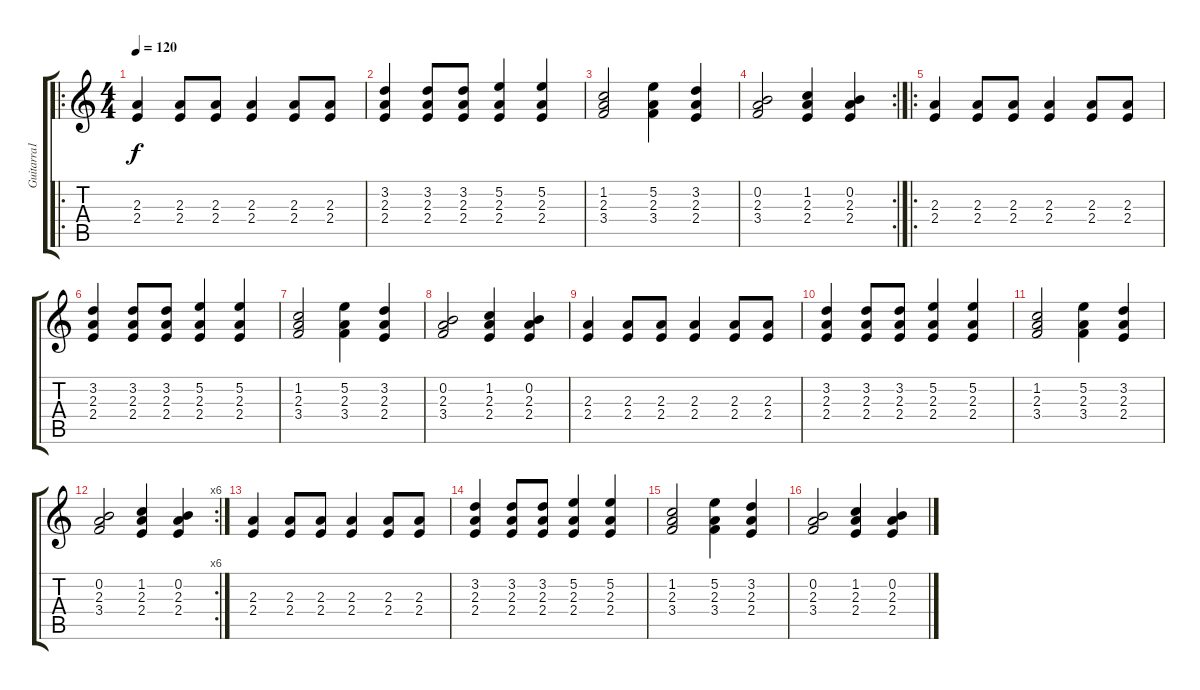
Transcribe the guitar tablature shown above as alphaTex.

\track ("Guitarra1" "Guitarra1") {instrument distortionguitar}
\staff {score tabs}
\tuning (E4 B3 G3 D3 A2 E2) {hide}
\ro
\ts (4 4)
\tempo 120
\clef g2
\ks c
(2.3 2.4).4{dy f} (2.3 2.4).8 (2.3 2.4).8 (2.3 2.4).4 (2.3 2.4).8 (2.3 2.4).8 |
(3.2 2.3 2.4).4 (3.2 2.3 2.4).8 (3.2 2.3 2.4).8 (5.2 2.3 2.4).4 (5.2 2.3 2.4).4 |
(1.2 2.3 3.4).2 (5.2 2.3 3.4).4 (3.2 2.3 2.4).4 |
\rc 2
(0.2 2.3 3.4).2 (1.2 2.3 2.4).4 (0.2 2.3 2.4).4 |
\ro
(2.3 2.4).4 (2.3 2.4).8 (2.3 2.4).8 (2.3 2.4).4 (2.3 2.4).8 (2.3 2.4).8 |
(3.2 2.3 2.4).4 (3.2 2.3 2.4).8 (3.2 2.3 2.4).8 (5.2 2.3 2.4).4 (5.2 2.3 2.4).4 |
(1.2 2.3 3.4).2 (5.2 2.3 3.4).4 (3.2 2.3 2.4).4 |
(0.2 2.3 3.4).2 (1.2 2.3 2.4).4 (0.2 2.3 2.4).4 |
(2.3 2.4).4 (2.3 2.4).8 (2.3 2.4).8 (2.3 2.4).4 (2.3 2.4).8 (2.3 2.4).8 |
(3.2 2.3 2.4).4 (3.2 2.3 2.4).8 (3.2 2.3 2.4).8 (5.2 2.3 2.4).4 (5.2 2.3 2.4).4 |
(1.2 2.3 3.4).2 (5.2 2.3 3.4).4 (3.2 2.3 2.4).4 |
\rc 6
(0.2 2.3 3.4).2 (1.2 2.3 2.4).4 (0.2 2.3 2.4).4 |
(2.3 2.4).4 (2.3 2.4).8 (2.3 2.4).8 (2.3 2.4).4 (2.3 2.4).8 (2.3 2.4).8 |
(3.2 2.3 2.4).4 (3.2 2.3 2.4).8 (3.2 2.3 2.4).8 (5.2 2.3 2.4).4 (5.2 2.3 2.4).4 |
(1.2 2.3 3.4).2 (5.2 2.3 3.4).4 (3.2 2.3 2.4).4 |
(0.2 2.3 3.4).2 (1.2 2.3 2.4).4 (0.2 2.3 2.4).4
